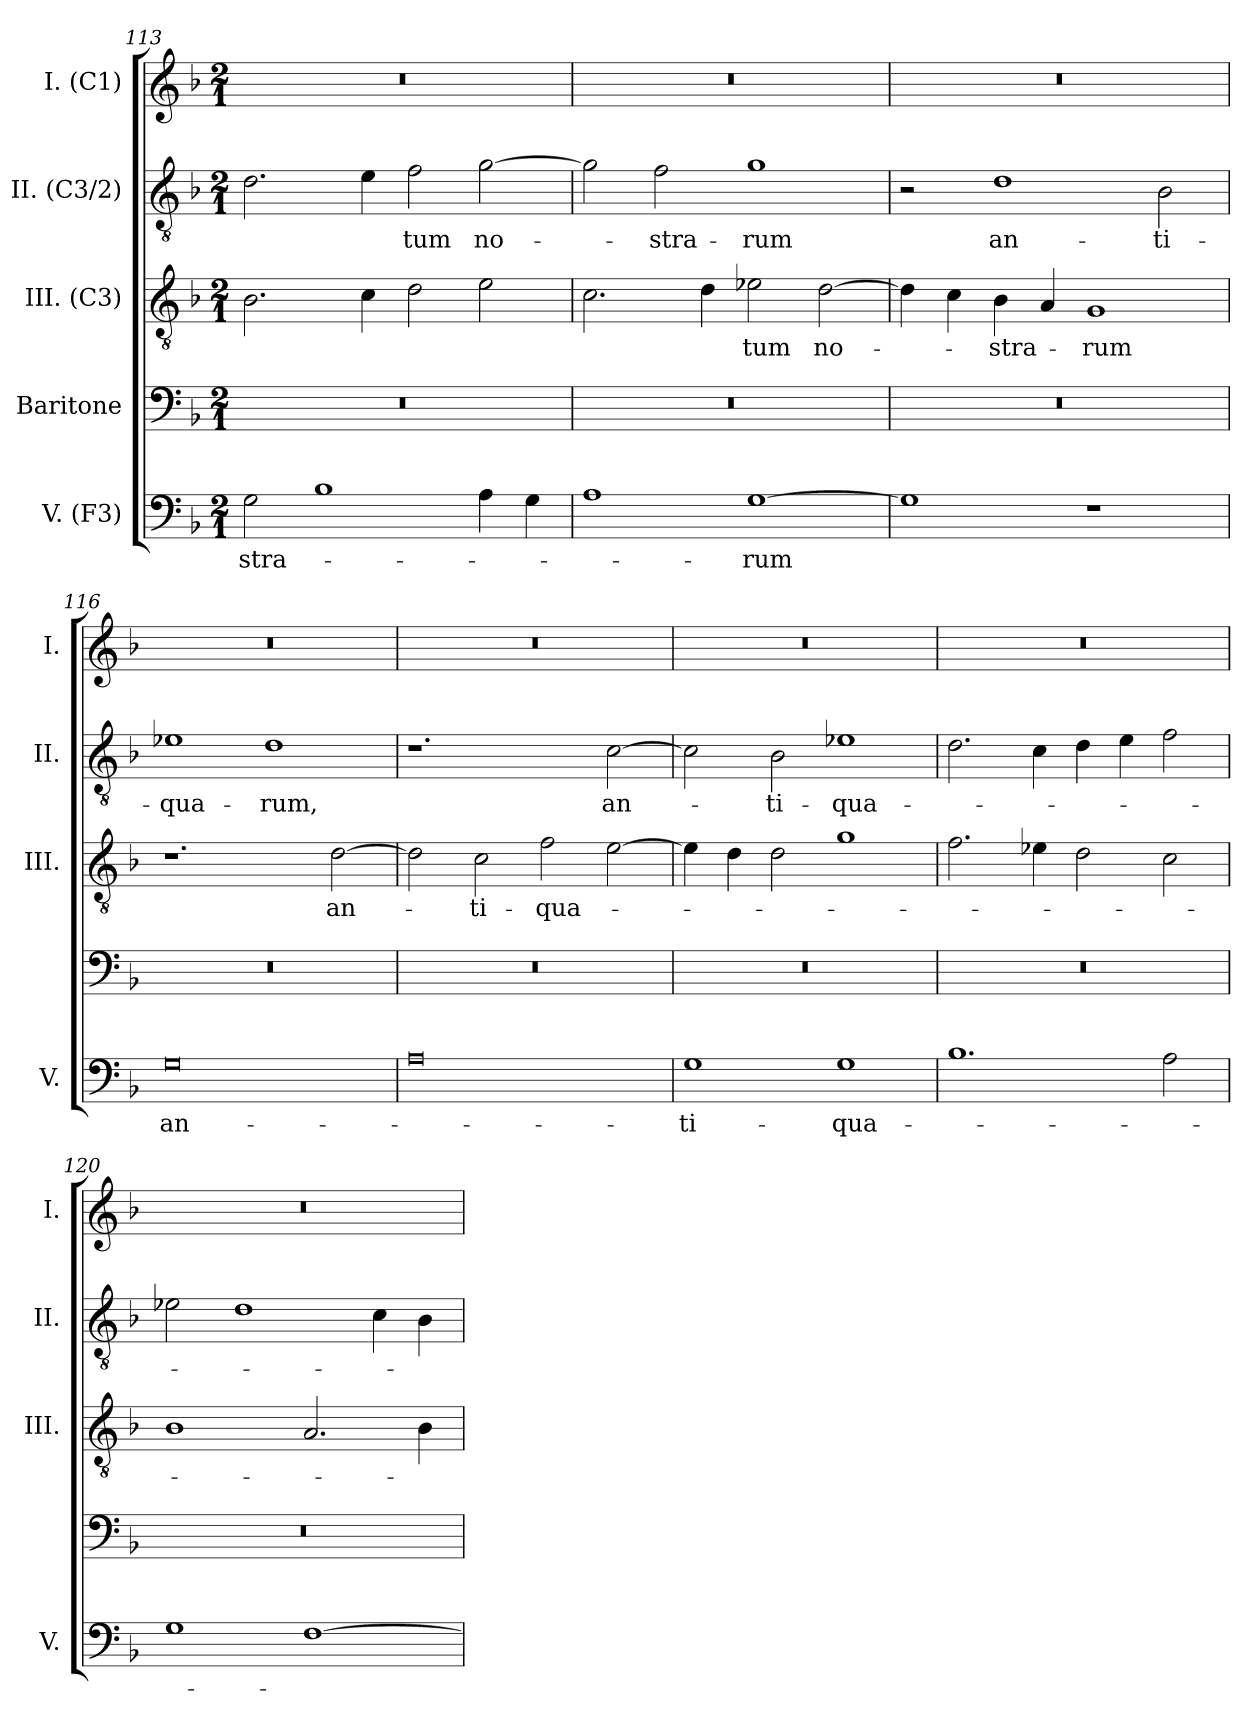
**kern	**text	**kern	**kern	**text	**kern	**text	**kern
*part5	*part5	*part4	*part3	*part3	*part2	*part2	*part1
*staff5	*staff5	*staff4	*staff3	*staff3	*staff2	*staff2	*staff1
*I"V. (F3)	*	*I"Baritone	*I"III. (C3)	*	*I"II. (C3/2)	*	*I"I. (C1)
*I'V.	*	*	*I'III.	*	*I'II.	*	*I'I.
*clefF4	*	*clefF4	*clefGv2	*	*clefGv2	*	*clefG2
*	*	*	*ITrd7c12	*	*ITrd7c12	*	*
*k[b-]	*	*k[b-]	*k[b-]	*	*k[b-]	*	*k[b-]
*F:	*	*F:	*F:	*	*F:	*	*F:
*M2/1	*	*M2/1	*M2/1	*	*M2/1	*	*M2/1
=113	=113	=113	=113	=113	=113	=113	=113
!	!LO:LY:b:color=#000000	!LO:N:vis=1	!	!	!	!	!LO:N:vis=1
2Gi\	-stra-	0r	2.BB-i\	.	2.Di\	.	0r
1B-i	.	.	.	.	.	.	.
.	.	.	4Ci\	.	4Ei\	.	.
!	!	!	!	!	!	!LO:LY:b:color=#000000	!
.	.	.	2Di\	.	2Fi\	-tum	.
!	!	!	!	!	!	!LO:LY:b:color=#000000	!
4Ai\	.	.	2Ei\	.	[2Gi\	no-	.
4Gi\	.	.	.	.	.	.	.
=114	=114	=114	=114	=114	=114	=114	=114
!	!	!LO:N:vis=1	!	!	!	!	!LO:N:vis=1
1Ai	.	0r	2.Ci\	.	2Gi\]	.	0r
!	!	!	!	!	!	!LO:LY:b:color=#000000	!
.	.	.	.	.	2Fi\	-stra-	.
.	.	.	4Di\	.	.	.	.
!	!LO:LY:b:color=#000000	!	!	!	!	!	!
!	!	!	!	!LO:LY:b:color=#000000	!	!	!
!	!	!	!	!	!	!LO:LY:b:color=#000000	!
[1Gi	-rum	.	2E-i\	-tum	1Gi	-rum	.
!	!	!	!	!LO:LY:b:color=#000000	!	!	!
.	.	.	[2Di\	no-	.	.	.
=115	=115	=115	=115	=115	=115	=115	=115
!	!	!LO:N:vis=1	!	!	!	!	!LO:N:vis=1
1Gi]	.	0r	4Di\]	.	2r	.	0r
.	.	.	4Ci\	.	.	.	.
!	!	!	!	!LO:LY:b:color=#000000	!	!	!
!	!	!	!	!	!	!LO:LY:b:color=#000000	!
.	.	.	4BB-i\	-stra-	1Di	an-	.
.	.	.	4AAi/	.	.	.	.
!	!	!	!	!LO:LY:b:color=#000000	!	!	!
1r	.	.	1GGi	-rum	.	.	.
!	!	!	!	!	!	!LO:LY:b:color=#000000	!
.	.	.	.	.	2BB-i\	-ti-	.
=116	=116	=116	=116	=116	=116	=116	=116
!	!LO:LY:b:color=#000000	!LO:N:vis=1	!	!	!	!	!
!	!	!	!	!	!	!LO:LY:b:color=#000000	!LO:N:vis=1
0Gi	an-	0r	1.r	.	1E-Xi	-qua-	0r
!	!	!	!	!	!	!LO:LY:b:color=#000000	!
.	.	.	.	.	1Di	-rum,	.
!	!	!	!	!LO:LY:b:color=#000000	!	!	!
.	.	.	[2Di\	an-	.	.	.
!!LO:LB:g=z
=117	=117	=117	=117	=117	=117	=117	=117
!	!	!LO:N:vis=1	!	!	!	!	!LO:N:vis=1
0Ai	.	0r	2Di\]	.	1.r	.	0r
!	!	!	!	!LO:LY:b:color=#000000	!	!	!
.	.	.	2Ci\	-ti-	.	.	.
!	!	!	!	!LO:LY:b:color=#000000	!	!	!
.	.	.	2Fi\	-qua-	.	.	.
!	!	!	!	!	!	!LO:LY:b:color=#000000	!
.	.	.	[2Ei\	.	[2Ci\	an-	.
=118	=118	=118	=118	=118	=118	=118	=118
!	!LO:LY:b:color=#000000	!LO:N:vis=1	!	!	!	!	!LO:N:vis=1
1Gi	-ti-	0r	4Ei\]	.	2Ci\]	.	0r
.	.	.	4Di\	.	.	.	.
!	!	!	!	!	!	!LO:LY:b:color=#000000	!
.	.	.	2Di\	.	2BB-i\	-ti-	.
!	!LO:LY:b:color=#000000	!	!	!	!	!	!
!	!	!	!	!	!	!LO:LY:b:color=#000000	!
1Gi	-qua-	.	1Gi	.	1E-i	-qua-	.
=119	=119	=119	=119	=119	=119	=119	=119
!	!	!LO:N:vis=1	!	!	!	!	!LO:N:vis=1
1.B-i	.	0r	2.Fi\	.	2.Di\	.	0r
.	.	.	4E-i\	.	4Ci\	.	.
.	.	.	2Di\	.	4Di\	.	.
.	.	.	.	.	4Ei\	.	.
2Ai\	.	.	2Ci\	.	2Fi\	.	.
=120	=120	=120	=120	=120	=120	=120	=120
!	!	!LO:N:vis=1	!	!	!	!	!LO:N:vis=1
1Gi	.	0r	1BB-i	.	2E-i\	.	0r
.	.	.	.	.	1Di	.	.
[1Fi	.	.	2.AAi/	.	.	.	.
.	.	.	.	.	4Ci\	.	.
.	.	.	4BB-i\	.	4BB-i\	.	.
=	=	=	=	=	=	=	=
*-	*-	*-	*-	*-	*-	*-	*-
